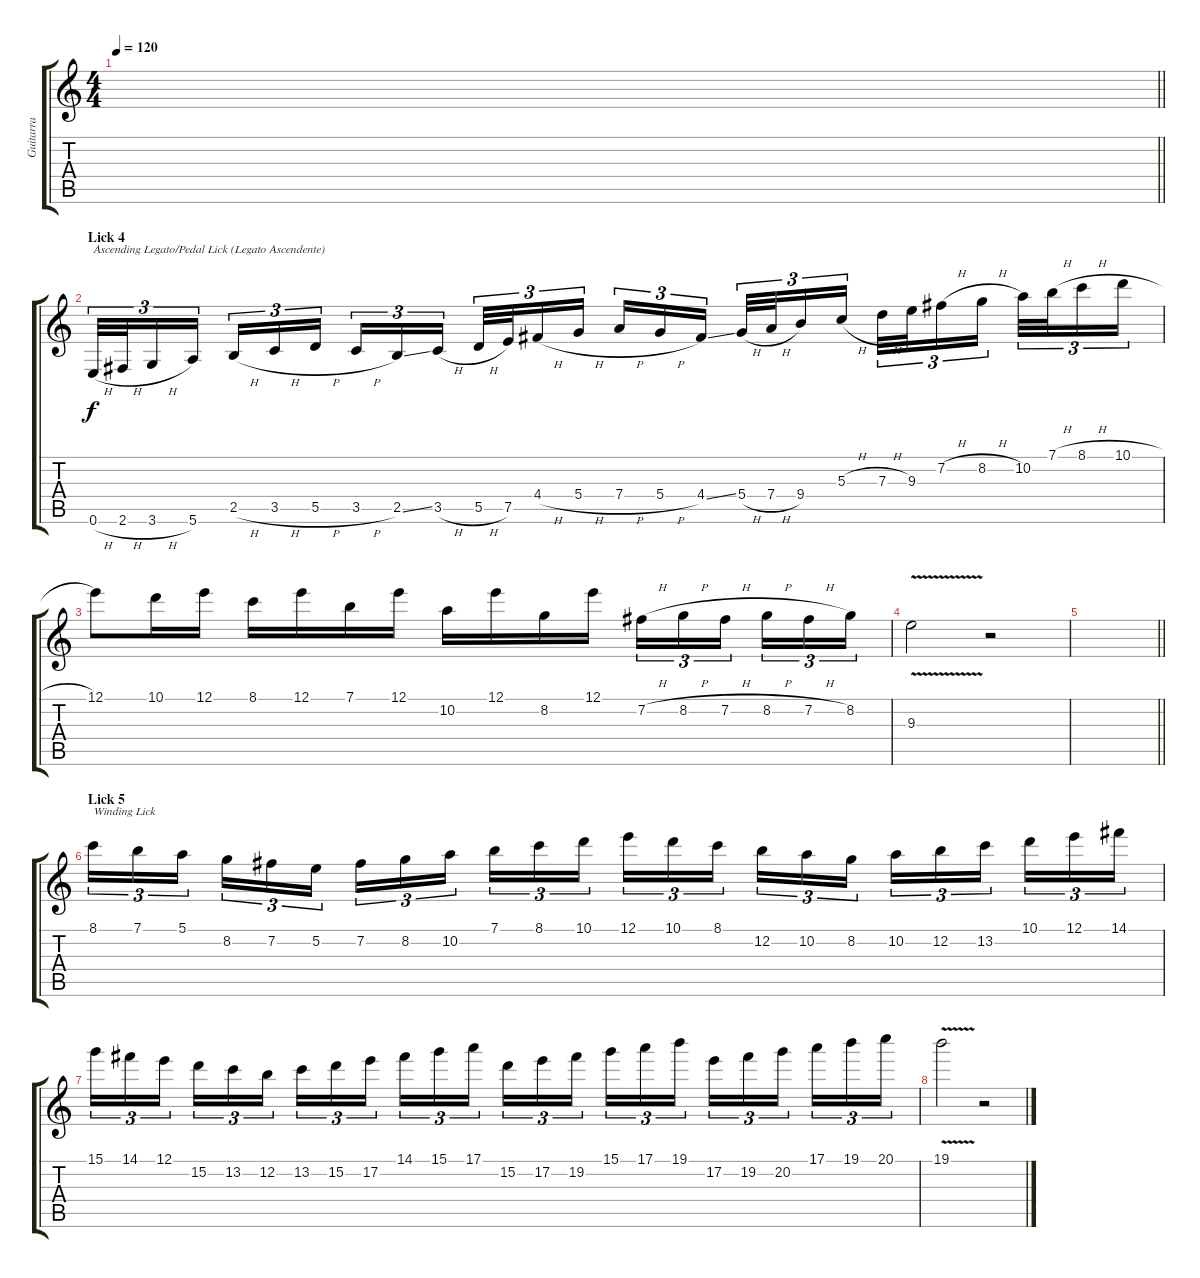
\track ("Guitarra" "Guitarra") {instrument distortionguitar}
\staff {score tabs}
\tuning (E4 B3 G3 D3 A2 E2) {hide}
\ts (4 4)
\tempo 120
\clef g2
\barLineRight lightlight
\ks c
|
\section ("" "Lick 4")
0.6{h}.32{tu (3 2) txt "Ascending Legato/Pedal Lick (Legato Ascendente)"} 2.6{h}.32{tu (3 2)} 3.6{h}.16{tu (3 2)} 5.6.16{tu (3 2) beam splitsecondary} 2.5{h}.16{tu (3 2)} 3.5{h}.16{tu (3 2)} 5.5{h}.16{tu (3 2)} 3.5{h}.16{tu (3 2)} 2.5{ss}.16{tu (3 2)} 3.5{h}.16{tu (3 2) beam splitsecondary} 5.5{h}.32{tu (3 2)} 7.5.32{tu (3 2)} 4.4{h}.16{tu (3 2)} 5.4{h}.16{tu (3 2)} 7.4{h}.16{tu (3 2)} 5.4{h}.16{tu (3 2)} 4.4{ss}.16{tu (3 2) beam splitsecondary} 5.4{h}.32{tu (3 2)} 7.4{h}.32{tu (3 2)} 9.4.16{tu (3 2)} 5.3{h}.16{tu (3 2)} 7.3{h}.32{tu (3 2)} 9.3.32{tu (3 2)} 7.2{h}.16{tu (3 2)} 8.2{h}.16{tu (3 2) beam splitsecondary} 10.2.32{tu (3 2)} 7.1{h}.32{tu (3 2)} 8.1{h}.16{tu (3 2)} 10.1{h}.16{tu (3 2)} |
12.1.8 10.1.16 12.1.16 8.1.16 12.1.16 7.1.16 12.1.16 10.2.16 12.1.16 8.2.16 12.1.16 7.2{h}.16{tu (3 2)} 8.2{h}.16{tu (3 2)} 7.2{h}.16{tu (3 2) beam splitsecondary} 8.2{h}.16{tu (3 2)} 7.2{h}.16{tu (3 2)} 8.2.16{tu (3 2)} |
9.3{v}.2 r.2 |
\barLineRight lightlight
|
\section ("" "Lick 5")
8.1.16{tu (3 2) txt "Winding Lick"} 7.1.16{tu (3 2)} 5.1.16{tu (3 2) beam splitsecondary} 8.2.16{tu (3 2)} 7.2.16{tu (3 2)} 5.2.16{tu (3 2)} 7.2.16{tu (3 2)} 8.2.16{tu (3 2)} 10.2.16{tu (3 2) beam splitsecondary} 7.1.16{tu (3 2)} 8.1.16{tu (3 2)} 10.1.16{tu (3 2)} 12.1.16{tu (3 2)} 10.1.16{tu (3 2)} 8.1.16{tu (3 2) beam splitsecondary} 12.2.16{tu (3 2)} 10.2.16{tu (3 2)} 8.2.16{tu (3 2)} 10.2.16{tu (3 2)} 12.2.16{tu (3 2)} 13.2.16{tu (3 2) beam splitsecondary} 10.1.16{tu (3 2)} 12.1.16{tu (3 2)} 14.1.16{tu (3 2)} |
15.1.16{tu (3 2)} 14.1.16{tu (3 2)} 12.1.16{tu (3 2) beam splitsecondary} 15.2.16{tu (3 2)} 13.2.16{tu (3 2)} 12.2.16{tu (3 2)} 13.2.16{tu (3 2)} 15.2.16{tu (3 2)} 17.2.16{tu (3 2) beam splitsecondary} 14.1.16{tu (3 2)} 15.1.16{tu (3 2)} 17.1.16{tu (3 2)} 15.2.16{tu (3 2)} 17.2.16{tu (3 2)} 19.2.16{tu (3 2) beam splitsecondary} 15.1.16{tu (3 2)} 17.1.16{tu (3 2)} 19.1.16{tu (3 2)} 17.2.16{tu (3 2)} 19.2.16{tu (3 2)} 20.2.16{tu (3 2) beam splitsecondary} 17.1.16{tu (3 2)} 19.1.16{tu (3 2)} 20.1.16{tu (3 2)} |
19.1{v}.2 r.2
